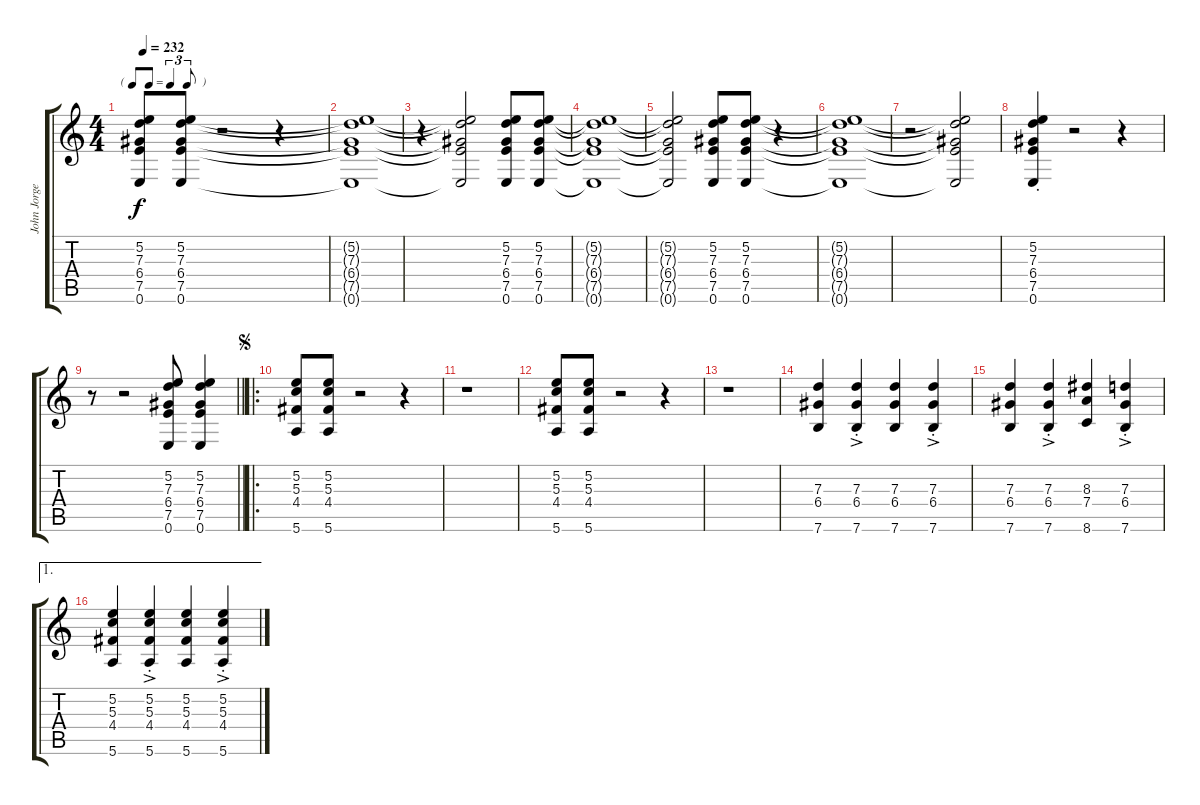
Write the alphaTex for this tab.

\track ("John Jorgenson - Rhythm 2" "John Jorge") {instrument acousticguitarsteel}
\staff {score tabs}
\tuning (E4 B3 G3 D3 A2 E2) {hide}
\ts (4 4)
\tf triplet8th
\tempo 232
\clef g2
\ks c
(5.2 7.3 6.4 7.5 0.6).8{dy f instrument acousticguitarsteel} (5.2 7.3 6.4 7.5 0.6).8 r.2 r.4 |
(5.2{t} 7.3{t} 6.4{t} 7.5{t} 0.6{t}).1 |
r.4 (5.2{t} 7.3{t} 6.4{t} 7.5{t} 0.6{t}).2 (5.2 7.3 6.4 7.5 0.6).8 (5.2 7.3 6.4 7.5 0.6).8 |
(5.2{t} 7.3{t} 6.4{t} 7.5{t} 0.6{t}).1 |
(5.2{t} 7.3{t} 6.4{t} 7.5{t} 0.6{t}).2 (5.2 7.3 6.4 7.5 0.6).8 (5.2 7.3 6.4 7.5 0.6).8 r.4 |
(5.2{t} 7.3{t} 6.4{t} 7.5{t} 0.6{t}).1 |
r.2 (5.2{t} 7.3{t} 6.4{t} 7.5{t} 0.6{t}).2 |
(5.2{st} 7.3{st} 6.4{st} 7.5{st} 0.6{st}).4 r.2 r.4 |
\barLineRight lightlight
r.8 r.2 (5.2 7.3 6.4 7.5 0.6).8 (5.2 7.3 6.4 7.5 0.6).4 |
\ro
\jump segno
(5.2 5.3 4.4 5.6).8 (5.2 5.3 4.4 5.6).8 r.2 r.4 |
r.1 |
(5.2 5.3 4.4 5.6).8 (5.2 5.3 4.4 5.6).8 r.2 r.4 |
r.1 |
(7.3 6.4 7.6).4 (7.3{ac st} 6.4{ac st} 7.6{ac st}).4 (7.3 6.4 7.6).4 (7.3{ac st} 6.4{ac st} 7.6{ac st}).4 |
(7.3 6.4 7.6).4 (7.3{ac st} 6.4{ac st} 7.6{ac st}).4 (8.3 7.4 8.6).4 (7.3{ac st} 6.4{ac st} 7.6{ac st}).4 |
\ae 1
(5.2 5.3 4.4 5.6).4 (5.2{ac st} 5.3{ac st} 4.4{ac st} 5.6{ac st}).4 (5.2 5.3 4.4 5.6).4 (5.2{ac st} 5.3{ac st} 4.4{ac st} 5.6{ac st}).4
